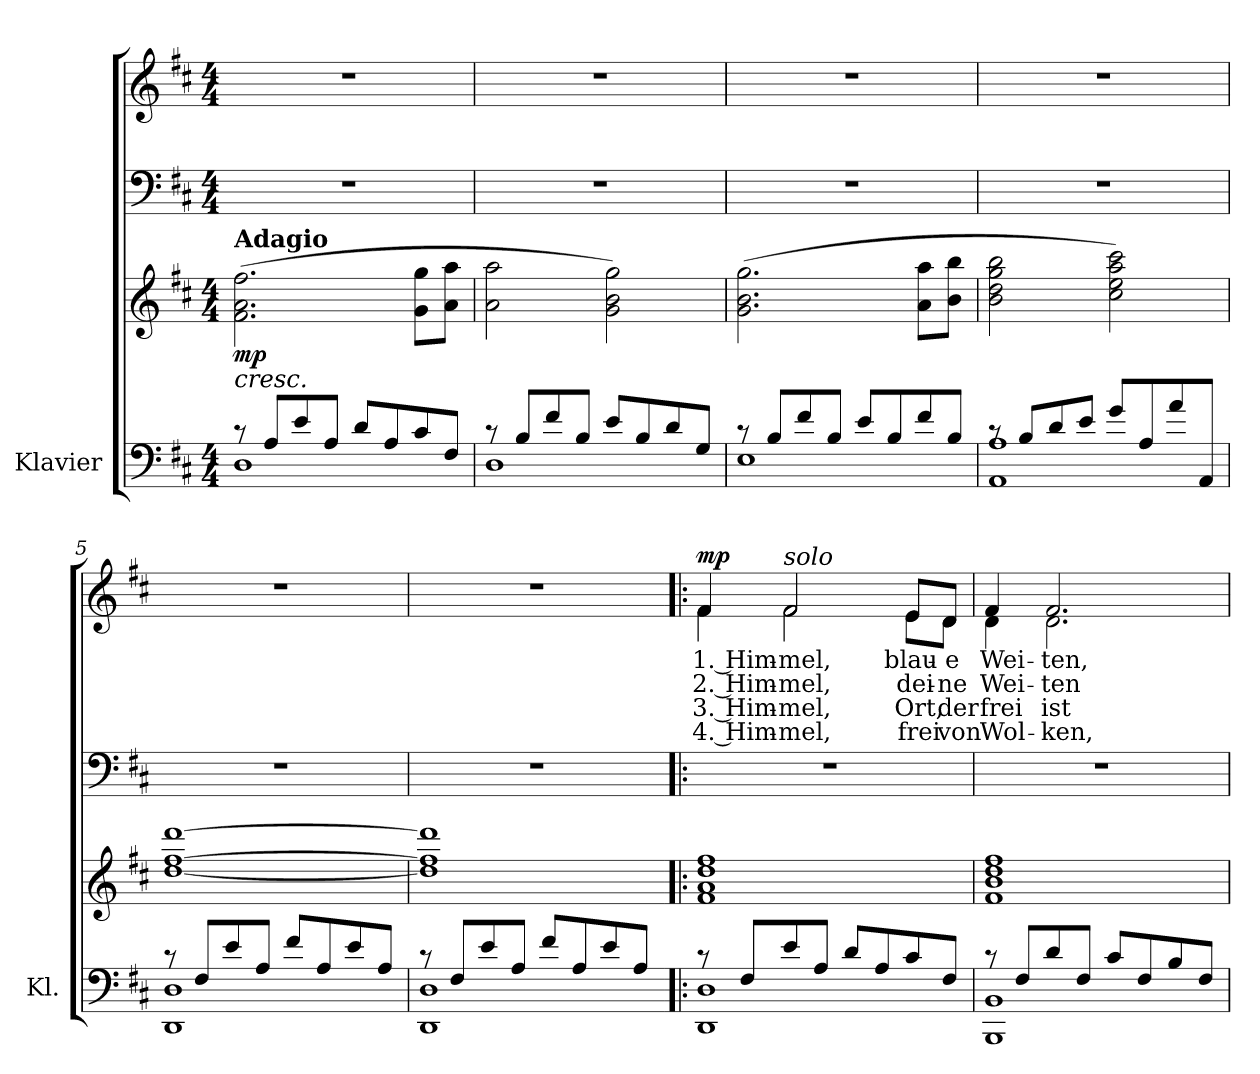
**kern	**kern	**dynam	**kern	**kern	**text	**text	**text	**text	**dynam
*part3	*part3	*part3	*part2	*part1	*part1	*part1	*part1	*part1	*part1
*staff4	*staff3	*staff3/4	*staff2	*staff1	*staff1	*staff1	*staff1	*staff1	*staff1
*I"Klavier	*	*	*	*	*	*	*	*	*
*I'Kl.	*	*	*	*	*	*	*	*	*
*clefF4	*clefG2	*	*clefF4	*clefG2	*	*	*	*	*
*k[f#c#]	*k[f#c#]	*	*k[f#c#]	*k[f#c#]	*	*	*	*	*
*D:	*D:	*	*D:	*D:	*	*	*	*	*
*M4/4	*M4/4	*	*M4/4	*M4/4	*	*	*	*	*
=1	=1	=1	=1	=1	=1	=1	=1	=1	=1
*^	*	*	*	*	*	*	*	*	*
!	!	!LO:TX:a:B:t=Adagio	!	!	!	!	!	!	!	!
!	!	!LO:TX:b:i:t=cresc.	!	!	!	!	!	!	!	!
!	!	!	!LO:DY:b	!	!	!	!	!	!	!
8rc	1D	(>2.f#\ 2.a\ 2.ff#\	mp	1r	1r	.	.	.	.	.
8A/L	.	.	.	.	.	.	.	.	.	.
8e/	.	.	.	.	.	.	.	.	.	.
8A/J	.	.	.	.	.	.	.	.	.	.
8d/L	.	.	.	.	.	.	.	.	.	.
8A/	.	.	.	.	.	.	.	.	.	.
8c#/	.	8g\ 8gg\L	.	.	.	.	.	.	.	.
8F#/J	.	8a\ 8aa\J	.	.	.	.	.	.	.	.
=2	=2	=2	=2	=2	=2	=2	=2	=2	=2	=2
8rc	1D	2a\ 2aa\	.	1r	1r	.	.	.	.	.
8B/L	.	.	.	.	.	.	.	.	.	.
8f#/	.	.	.	.	.	.	.	.	.	.
8B/J	.	.	.	.	.	.	.	.	.	.
8e/L	.	2g\ 2b\ 2gg\)	.	.	.	.	.	.	.	.
8B/	.	.	.	.	.	.	.	.	.	.
8d/	.	.	.	.	.	.	.	.	.	.
8G/J	.	.	.	.	.	.	.	.	.	.
=3	=3	=3	=3	=3	=3	=3	=3	=3	=3	=3
8rc	1E	(>2.g\ 2.b\ 2.gg\	.	1r	1r	.	.	.	.	.
8B/L	.	.	.	.	.	.	.	.	.	.
8f#/	.	.	.	.	.	.	.	.	.	.
8B/J	.	.	.	.	.	.	.	.	.	.
8e/L	.	.	.	.	.	.	.	.	.	.
8B/	.	.	.	.	.	.	.	.	.	.
8f#/	.	8a\ 8aa\L	.	.	.	.	.	.	.	.
8B/J	.	8b\ 8bb\J	.	.	.	.	.	.	.	.
=4	=4	=4	=4	=4	=4	=4	=4	=4	=4	=4
8rc	1AA 1A	2b\ 2dd\ 2gg\ 2bb\	.	1r	1r	.	.	.	.	.
8B/L	.	.	.	.	.	.	.	.	.	.
8d/	.	.	.	.	.	.	.	.	.	.
8e/J	.	.	.	.	.	.	.	.	.	.
8g/L	.	2cc#\ 2ee\ 2aa\ 2ccc#\)	.	.	.	.	.	.	.	.
8A/	.	.	.	.	.	.	.	.	.	.
8a/	.	.	.	.	.	.	.	.	.	.
8AA/J	.	.	.	.	.	.	.	.	.	.
=5	=5	=5	=5	=5	=5	=5	=5	=5	=5	=5
8rc	1DD 1D	[1dd [1ff# [1ddd	.	1r	1r	.	.	.	.	.
8F#/L	.	.	.	.	.	.	.	.	.	.
8e/	.	.	.	.	.	.	.	.	.	.
8A/J	.	.	.	.	.	.	.	.	.	.
8f#/L	.	.	.	.	.	.	.	.	.	.
8A/	.	.	.	.	.	.	.	.	.	.
8e/	.	.	.	.	.	.	.	.	.	.
8A/J	.	.	.	.	.	.	.	.	.	.
=6	=6	=6	=6	=6	=6	=6	=6	=6	=6	=6
8rc	1DD 1D	1dd] 1ff#] 1ddd]	.	1r	1r	.	.	.	.	.
8F#/L	.	.	.	.	.	.	.	.	.	.
8e/	.	.	.	.	.	.	.	.	.	.
8A/J	.	.	.	.	.	.	.	.	.	.
8f#/L	.	.	.	.	.	.	.	.	.	.
8A/	.	.	.	.	.	.	.	.	.	.
8e/	.	.	.	.	.	.	.	.	.	.
8A/J	.	.	.	.	.	.	.	.	.	.
!!LO:LB:g=z
=7!|:	=7!|:	=7!|:	=7!|:	=7!|:	=7!|:	=7!|:	=7!|:	=7!|:	=7!|:	=7!|:
!	!	!	!	!	!	!LO:LY:b	!LO:LY:b	!LO:LY:b	!LO:LY:b	!LO:DY:a
*	*	*	*	*	*^	*	*	*	*	*
8rc	1DD 1D	1f# 1a 1dd 1ff#	.	1r	4f#/	4f#\	1. Him-	2. Him-	3. Him-	4. Him-	mp
8F#/L	.	.	.	.	.	.	.	.	.	.	.
!	!	!	!	!	!LO:TX:a:i:t=solo	!	!	!	!	!	!
!	!	!	!	!	!	!	!LO:LY:b	!LO:LY:b	!LO:LY:b	!LO:LY:b	!
8e/	.	.	.	.	2f#/	2f#\	-mel,	-mel,	-mel,	-mel,	.
8A/J	.	.	.	.	.	.	.	.	.	.	.
8d/L	.	.	.	.	.	.	.	.	.	.	.
8A/	.	.	.	.	.	.	.	.	.	.	.
!	!	!	!	!	!	!	!LO:LY:b	!LO:LY:b	!LO:LY:b	!LO:LY:b	!
8c#/	.	.	.	.	8e/L	8e\L	blau-	dei-	Ort,	frei	.
!	!	!	!	!	!	!	!LO:LY:b	!LO:LY:b	!LO:LY:b	!LO:LY:b	!
8F#/J	.	.	.	.	8d/J	8d\J	-e	-ne	der	von	.
=8	=8	=8	=8	=8	=8	=8	=8	=8	=8	=8	=8
!	!	!	!	!	!	!	!LO:LY:b	!LO:LY:b	!LO:LY:b	!LO:LY:b	!
8rc	1BBB 1BB	1f# 1b 1dd 1ff#	.	1r	4f#/	4d\	Wei-	Wei-	frei	Wol-	.
8F#/L	.	.	.	.	.	.	.	.	.	.	.
!	!	!	!	!	!	!	!LO:LY:b	!LO:LY:b	!LO:LY:b	!LO:LY:b	!
8d/	.	.	.	.	2.f#/	2.d\	-ten,	-ten	ist	-ken,	.
8F#/J	.	.	.	.	.	.	.	.	.	.	.
8c#/L	.	.	.	.	.	.	.	.	.	.	.
8F#/	.	.	.	.	.	.	.	.	.	.	.
8B/	.	.	.	.	.	.	.	.	.	.	.
8F#/J	.	.	.	.	.	.	.	.	.	.	.
*v	*v	*	*	*	*v	*v	*	*	*	*	*
=	=	=	=	=	=	=	=	=	=
*-	*-	*-	*-	*-	*-	*-	*-	*-	*-
